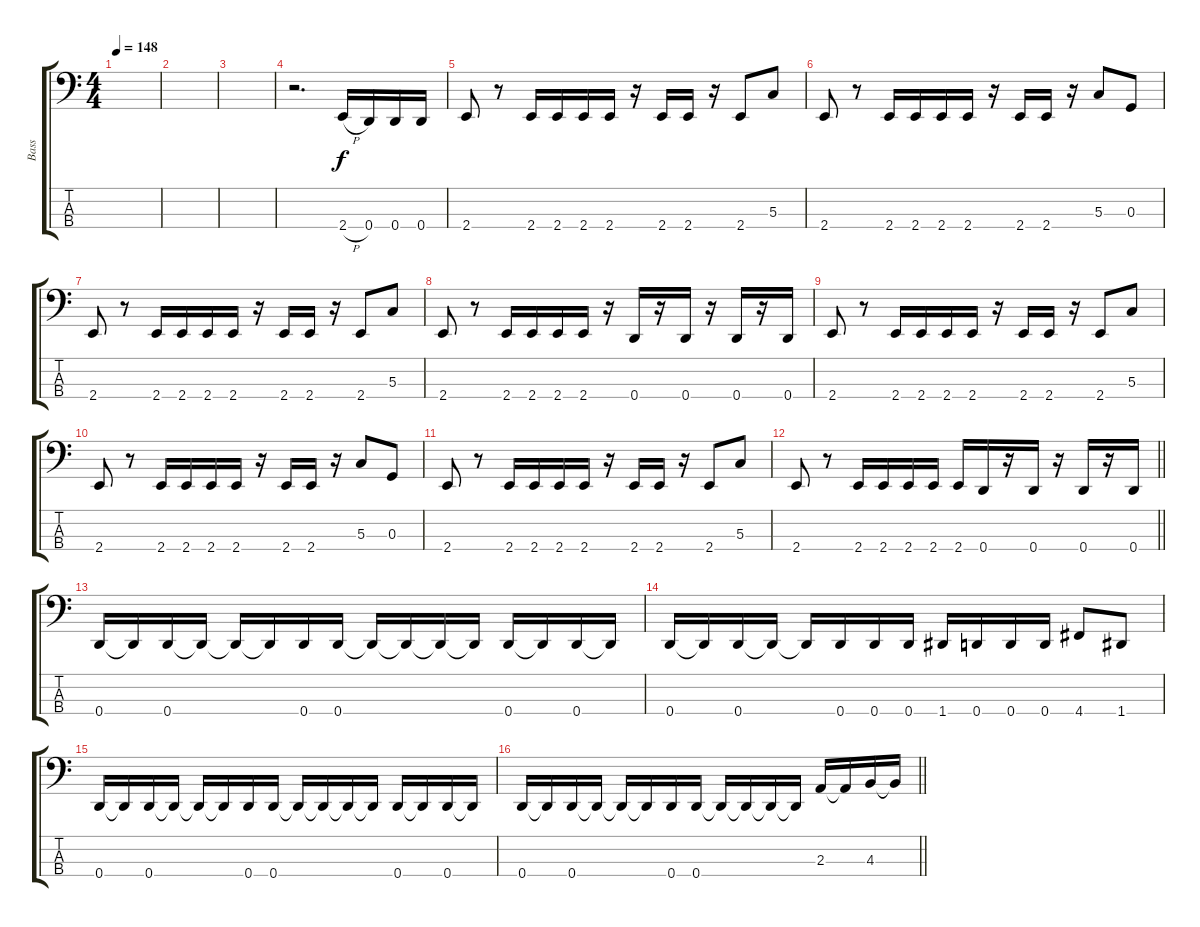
\track ("Bass" "Bass") {instrument electricbasspick}
\staff {score tabs}
\tuning (F2 C2 G1 D1) {hide}
\ts (4 4)
\section ("" "")
\tempo 148
\clef f4
\ks c
|
|
|
r.2{d} 2.4{h}.16 0.4.16 0.4.16 0.4.16 |
2.4.8 r.8 2.4.16 2.4.16 2.4.16 2.4.16 r.16 2.4.16 2.4.16 r.16 2.4.8 5.3.8 |
2.4.8 r.8 2.4.16 2.4.16 2.4.16 2.4.16 r.16 2.4.16 2.4.16 r.16 5.3.8 0.3.8 |
2.4.8 r.8 2.4.16 2.4.16 2.4.16 2.4.16 r.16 2.4.16 2.4.16 r.16 2.4.8 5.3.8 |
2.4.8 r.8 2.4.16 2.4.16 2.4.16 2.4.16 r.16 0.4.16 r.16 0.4.16 r.16 0.4.16 r.16 0.4.16 |
2.4.8 r.8 2.4.16 2.4.16 2.4.16 2.4.16 r.16 2.4.16 2.4.16 r.16 2.4.8 5.3.8 |
2.4.8 r.8 2.4.16 2.4.16 2.4.16 2.4.16 r.16 2.4.16 2.4.16 r.16 5.3.8 0.3.8 |
2.4.8 r.8 2.4.16 2.4.16 2.4.16 2.4.16 r.16 2.4.16 2.4.16 r.16 2.4.8 5.3.8 |
\barLineRight lightlight
2.4.8 r.8 2.4.16 2.4.16 2.4.16 2.4.16 2.4.16 0.4.16 r.16 0.4.16 r.16 0.4.16 r.16 0.4.16 |
\section ("" "")
0.4.16 0.4{t}.16 0.4.16 0.4{t}.16 0.4{t}.16 0.4{t}.16 0.4.16 0.4.16 0.4{t}.16 0.4{t}.16 0.4{t}.16 0.4{t}.16 0.4.16 0.4{t}.16 0.4.16 0.4{t}.16 |
0.4.16 0.4{t}.16 0.4.16 0.4{t}.16 0.4{t}.16 0.4.16 0.4.16 0.4.16 1.4.16 0.4.16 0.4.16 0.4.16 4.4.8 1.4.8 |
0.4.16 0.4{t}.16 0.4.16 0.4{t}.16 0.4{t}.16 0.4{t}.16 0.4.16 0.4.16 0.4{t}.16 0.4{t}.16 0.4{t}.16 0.4{t}.16 0.4.16 0.4{t}.16 0.4.16 0.4{t}.16 |
\barLineRight lightlight
0.4.16 0.4{t}.16 0.4.16 0.4{t}.16 0.4{t}.16 0.4{t}.16 0.4.16 0.4.16 0.4{t}.16 0.4{t}.16 0.4{t}.16 0.4{t}.16 2.3.16 2.3{t}.16 4.3.16 4.3{t}.16
